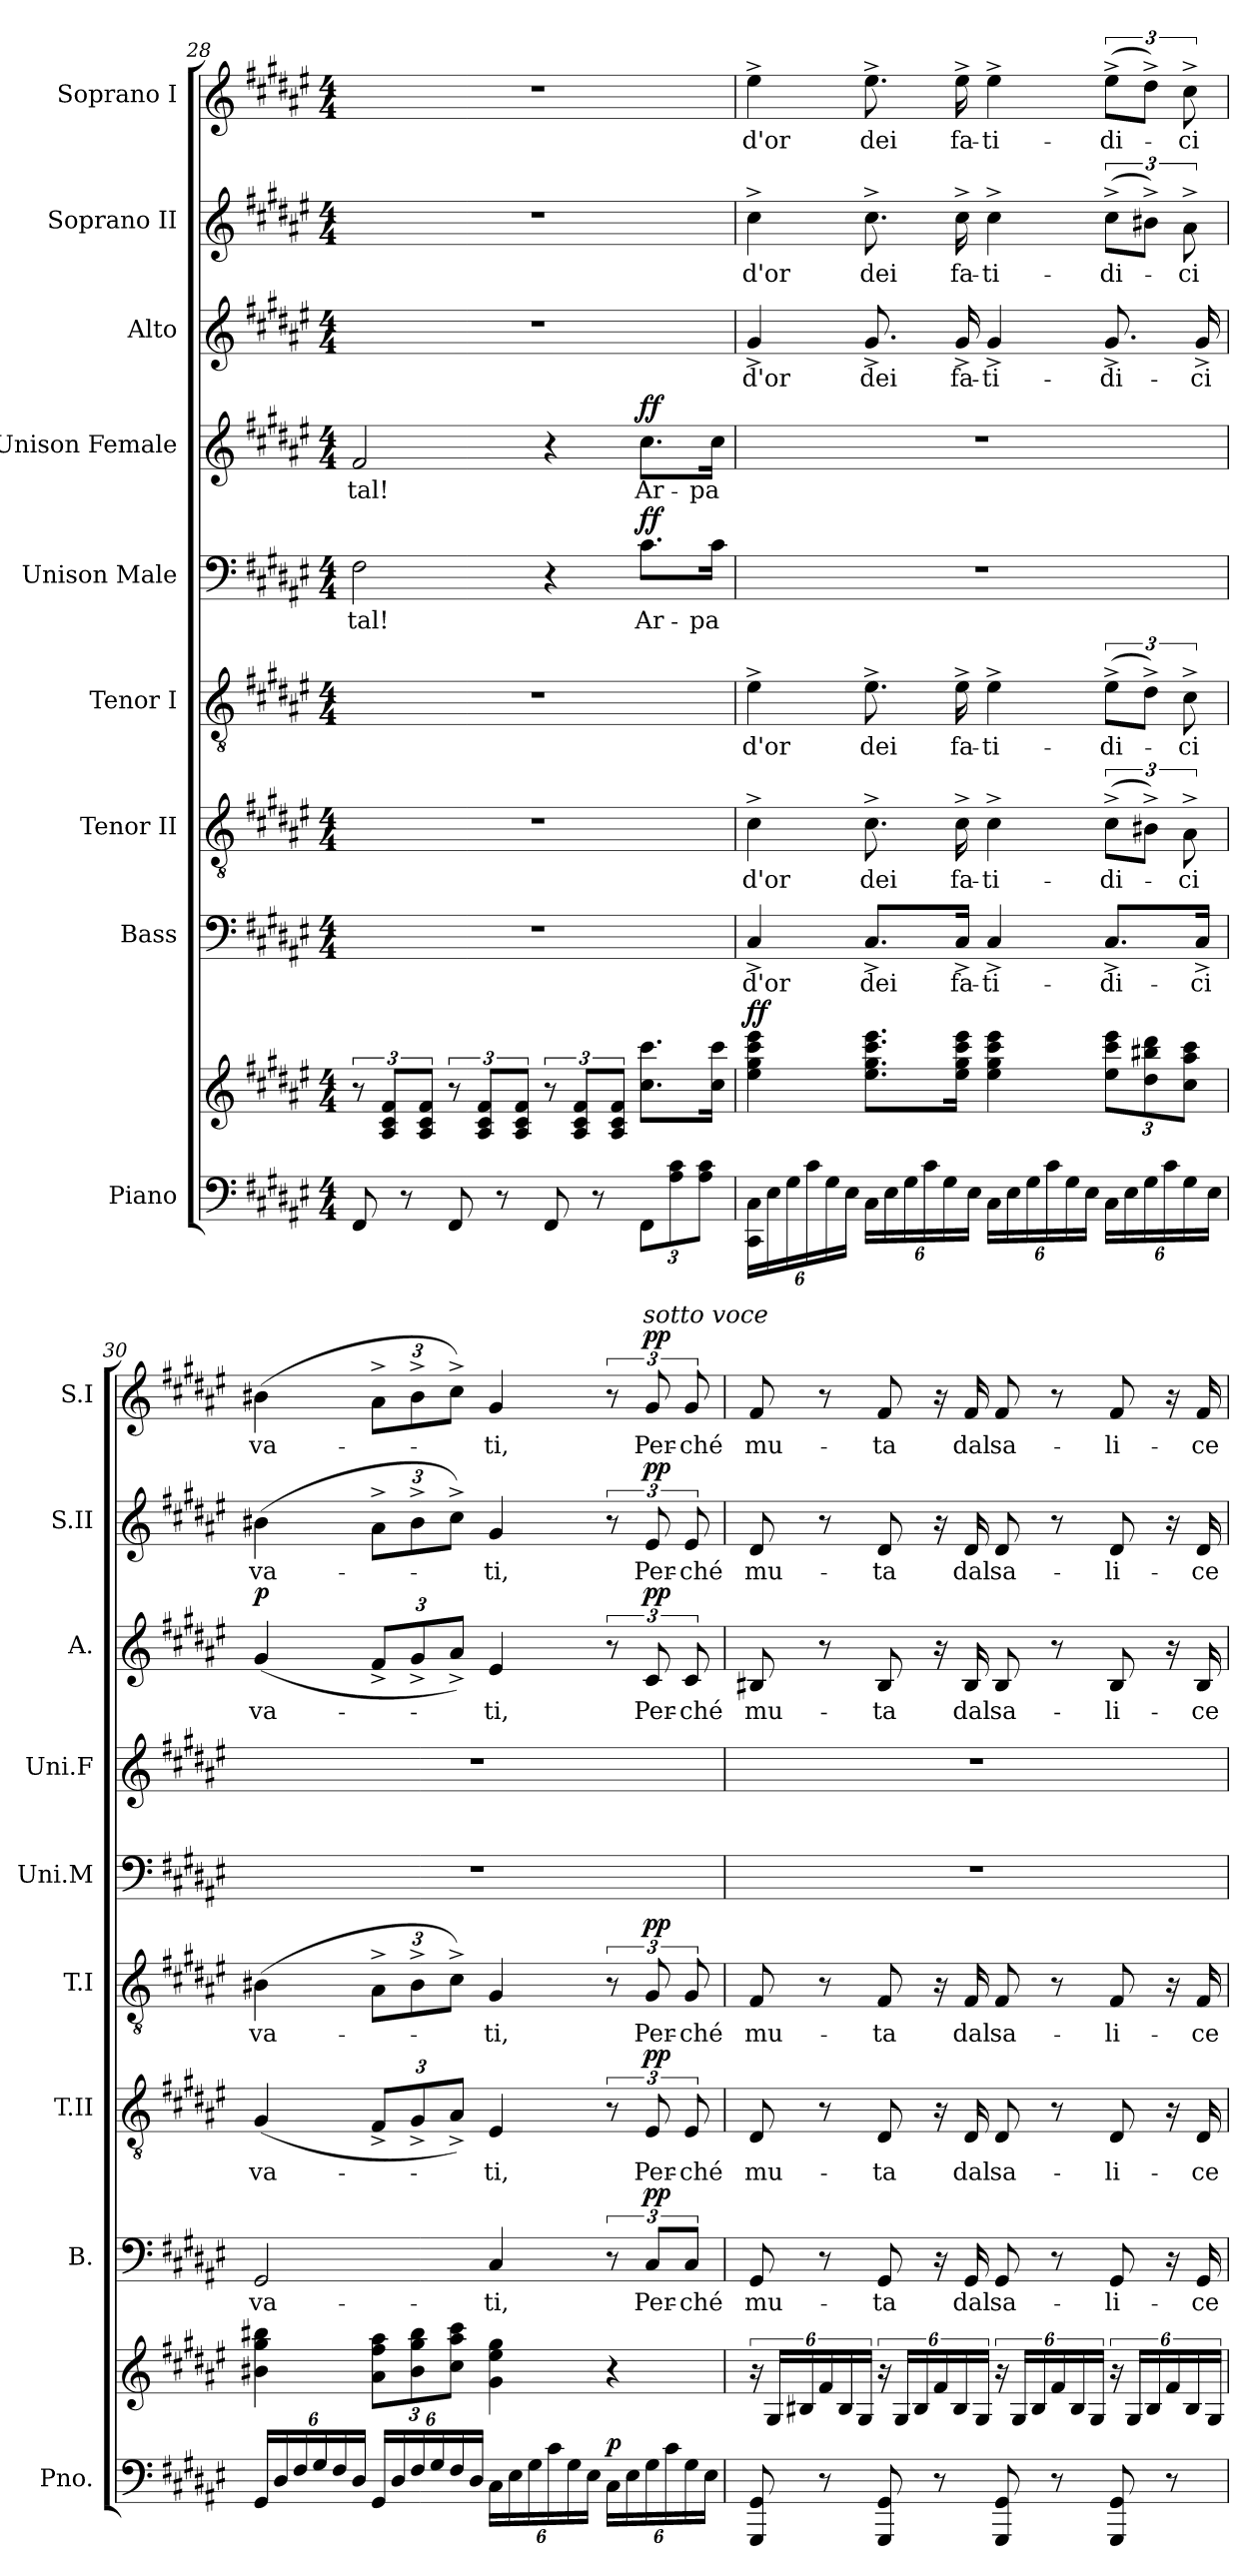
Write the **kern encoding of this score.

**kern	**kern	**dynam	**kern	**text	**dynam	**kern	**text	**dynam	**kern	**text	**dynam	**kern	**text	**dynam	**kern	**text	**dynam	**kern	**text	**dynam	**kern	**text	**dynam	**kern	**text	**dynam
*part9	*part9	*part9	*part8	*part8	*part8	*part7	*part7	*part7	*part6	*part6	*part6	*part5	*part5	*part5	*part4	*part4	*part4	*part3	*part3	*part3	*part2	*part2	*part2	*part1	*part1	*part1
*staff10	*staff9	*staff9/10	*staff8	*staff8	*staff8	*staff7	*staff7	*staff7	*staff6	*staff6	*staff6	*staff5	*staff5	*staff5	*staff4	*staff4	*staff4	*staff3	*staff3	*staff3	*staff2	*staff2	*staff2	*staff1	*staff1	*staff1
*I"Piano	*	*	*I"Bass	*	*	*I"Tenor II	*	*	*I"Tenor I	*	*	*I"Unison Male	*	*	*I"Unison Female	*	*	*I"Alto	*	*	*I"Soprano II	*	*	*I"Soprano I	*	*
*I'Pno.	*	*	*I'B.	*	*	*I'T.II	*	*	*I'T.I	*	*	*I'Uni.M	*	*	*I'Uni.F	*	*	*I'A.	*	*	*I'S.II	*	*	*I'S.I	*	*
!!LO:LB:g=z
*clefF4	*clefG2	*	*clefF4	*	*	*clefGv2	*	*	*clefGv2	*	*	*clefF4	*	*	*clefG2	*	*	*clefG2	*	*	*clefG2	*	*	*clefG2	*	*
*k[f#c#g#d#a#e#]	*k[f#c#g#d#a#e#]	*	*k[f#c#g#d#a#e#]	*	*	*k[f#c#g#d#a#e#]	*	*	*k[f#c#g#d#a#e#]	*	*	*k[f#c#g#d#a#e#]	*	*	*k[f#c#g#d#a#e#]	*	*	*k[f#c#g#d#a#e#]	*	*	*k[f#c#g#d#a#e#]	*	*	*k[f#c#g#d#a#e#]	*	*
*M4/4	*M4/4	*	*M4/4	*	*	*M4/4	*	*	*M4/4	*	*	*M4/4	*	*	*M4/4	*	*	*M4/4	*	*	*M4/4	*	*	*M4/4	*	*
=28	=28	=28	=28	=28	=28	=28	=28	=28	=28	=28	=28	=28	=28	=28	=28	=28	=28	=28	=28	=28	=28	=28	=28	=28	=28	=28
!	!	!	!	!	!	!	!	!	!	!	!	!	!LO:LY:b	!	!	!LO:LY:b	!	!	!	!	!	!	!	!	!	!
8FF#/	12r	.	1r	.	.	1r	.	.	1r	.	.	2F#\	-tal!	.	2f#/	-tal!	.	1r	.	.	1r	.	.	1r	.	.
.	12A#/ 12c#/ 12f#/L	.	.	.	.	.	.	.	.	.	.	.	.	.	.	.	.	.	.	.	.	.	.	.	.	.
8r	.	.	.	.	.	.	.	.	.	.	.	.	.	.	.	.	.	.	.	.	.	.	.	.	.	.
.	12A#/ 12c#/ 12f#/J	.	.	.	.	.	.	.	.	.	.	.	.	.	.	.	.	.	.	.	.	.	.	.	.	.
8FF#/	12r	.	.	.	.	.	.	.	.	.	.	.	.	.	.	.	.	.	.	.	.	.	.	.	.	.
.	12A#/ 12c#/ 12f#/L	.	.	.	.	.	.	.	.	.	.	.	.	.	.	.	.	.	.	.	.	.	.	.	.	.
8r	.	.	.	.	.	.	.	.	.	.	.	.	.	.	.	.	.	.	.	.	.	.	.	.	.	.
.	12A#/ 12c#/ 12f#/J	.	.	.	.	.	.	.	.	.	.	.	.	.	.	.	.	.	.	.	.	.	.	.	.	.
8FF#/	12r	.	.	.	.	.	.	.	.	.	.	4r	.	.	4r	.	.	.	.	.	.	.	.	.	.	.
.	12A#/ 12c#/ 12f#/L	.	.	.	.	.	.	.	.	.	.	.	.	.	.	.	.	.	.	.	.	.	.	.	.	.
8r	.	.	.	.	.	.	.	.	.	.	.	.	.	.	.	.	.	.	.	.	.	.	.	.	.	.
.	12A#/ 12c#/ 12f#/J	.	.	.	.	.	.	.	.	.	.	.	.	.	.	.	.	.	.	.	.	.	.	.	.	.
*Xbrackettup	*	*	*	*	*	*	*	*	*	*	*	*	*	*	*	*	*	*	*	*	*	*	*	*	*	*
!	!	!	!	!	!	!	!	!	!	!	!	!	!LO:LY:b	!LO:DY:a	!	!LO:LY:b	!LO:DY:a	!	!	!	!	!	!	!	!	!
12FF#\L	8.cc#\ 8.ccc#\L	.	.	.	.	.	.	.	.	.	.	8.c#\L	Ar-	ff	8.cc#\L	Ar-	ff	.	.	.	.	.	.	.	.	.
12A#\ 12c#\	.	.	.	.	.	.	.	.	.	.	.	.	.	.	.	.	.	.	.	.	.	.	.	.	.	.
12A#\ 12c#\J	.	.	.	.	.	.	.	.	.	.	.	.	.	.	.	.	.	.	.	.	.	.	.	.	.	.
!	!	!	!	!	!	!	!	!	!	!	!	!	!LO:LY:b	!	!	!LO:LY:b	!	!	!	!	!	!	!	!	!	!
.	16cc#\ 16ccc#\Jk	.	.	.	.	.	.	.	.	.	.	16c#\Jk	-pa	.	16cc#\Jk	-pa	.	.	.	.	.	.	.	.	.	.
=29	=29	=29	=29	=29	=29	=29	=29	=29	=29	=29	=29	=29	=29	=29	=29	=29	=29	=29	=29	=29	=29	=29	=29	=29	=29	=29
!	!	!LO:DY:a	!	!LO:LY:b	!	!	!LO:LY:b	!	!	!LO:LY:b	!	!	!	!	!	!	!	!	!LO:LY:b	!	!	!LO:LY:b	!	!	!LO:LY:b	!
24CC#\ 24C#\LL	4ee#\ 4gg#\ 4ccc#\ 4eee#\	ff	4C#^/	d'or	.	4c#^\	d'or	.	4e#^\	d'or	.	1r	.	.	1r	.	.	4g#^/	d'or	.	4cc#^\	d'or	.	4ee#^\	d'or	.
24E#\	.	.	.	.	.	.	.	.	.	.	.	.	.	.	.	.	.	.	.	.	.	.	.	.	.	.
24G#\	.	.	.	.	.	.	.	.	.	.	.	.	.	.	.	.	.	.	.	.	.	.	.	.	.	.
24c#\	.	.	.	.	.	.	.	.	.	.	.	.	.	.	.	.	.	.	.	.	.	.	.	.	.	.
24G#\	.	.	.	.	.	.	.	.	.	.	.	.	.	.	.	.	.	.	.	.	.	.	.	.	.	.
24E#\JJ	.	.	.	.	.	.	.	.	.	.	.	.	.	.	.	.	.	.	.	.	.	.	.	.	.	.
!	!	!	!	!LO:LY:b	!	!	!LO:LY:b	!	!	!LO:LY:b	!	!	!	!	!	!	!	!	!LO:LY:b	!	!	!LO:LY:b	!	!	!LO:LY:b	!
24C#\LL	8.ee#\ 8.gg#\ 8.ccc#\ 8.eee#\L	.	8.C#^/L	dei	.	8.c#^\	dei	.	8.e#^\	dei	.	.	.	.	.	.	.	8.g#^/	dei	.	8.cc#^\	dei	.	8.ee#^\	dei	.
24E#\	.	.	.	.	.	.	.	.	.	.	.	.	.	.	.	.	.	.	.	.	.	.	.	.	.	.
24G#\	.	.	.	.	.	.	.	.	.	.	.	.	.	.	.	.	.	.	.	.	.	.	.	.	.	.
24c#\	.	.	.	.	.	.	.	.	.	.	.	.	.	.	.	.	.	.	.	.	.	.	.	.	.	.
24G#\	.	.	.	.	.	.	.	.	.	.	.	.	.	.	.	.	.	.	.	.	.	.	.	.	.	.
!	!	!	!	!LO:LY:b	!	!	!LO:LY:b	!	!	!LO:LY:b	!	!	!	!	!	!	!	!	!LO:LY:b	!	!	!LO:LY:b	!	!	!LO:LY:b	!
.	16ee#\ 16gg#\ 16ccc#\ 16eee#\Jk	.	16C#^/Jk	fa-	.	16c#^\	fa-	.	16e#^\	fa-	.	.	.	.	.	.	.	16g#^/	fa-	.	16cc#^\	fa-	.	16ee#^\	fa-	.
24E#\JJ	.	.	.	.	.	.	.	.	.	.	.	.	.	.	.	.	.	.	.	.	.	.	.	.	.	.
!	!	!	!	!LO:LY:b	!	!	!LO:LY:b	!	!	!LO:LY:b	!	!	!	!	!	!	!	!	!LO:LY:b	!	!	!LO:LY:b	!	!	!LO:LY:b	!
24C#\LL	4ee#\ 4gg#\ 4ccc#\ 4eee#\	.	4C#^/	-ti-	.	4c#^\	-ti-	.	4e#^\	-ti-	.	.	.	.	.	.	.	4g#^/	-ti-	.	4cc#^\	-ti-	.	4ee#^\	-ti-	.
24E#\	.	.	.	.	.	.	.	.	.	.	.	.	.	.	.	.	.	.	.	.	.	.	.	.	.	.
24G#\	.	.	.	.	.	.	.	.	.	.	.	.	.	.	.	.	.	.	.	.	.	.	.	.	.	.
24c#\	.	.	.	.	.	.	.	.	.	.	.	.	.	.	.	.	.	.	.	.	.	.	.	.	.	.
24G#\	.	.	.	.	.	.	.	.	.	.	.	.	.	.	.	.	.	.	.	.	.	.	.	.	.	.
24E#\JJ	.	.	.	.	.	.	.	.	.	.	.	.	.	.	.	.	.	.	.	.	.	.	.	.	.	.
*	*Xbrackettup	*	*	*	*	*	*	*	*	*	*	*	*	*	*	*	*	*	*	*	*	*	*	*	*	*
!	!	!	!	!LO:LY:b	!	!	!LO:LY:b	!	!	!LO:LY:b	!	!	!	!	!	!	!	!	!LO:LY:b	!	!	!LO:LY:b	!	!	!LO:LY:b	!
24C#\LL	12ee#\ 12ccc#\ 12eee#\L	.	8.C#^/L	-di-	.	(>12c#^\L	-di-	.	(>12e#^\L	-di-	.	.	.	.	.	.	.	8.g#^/	-di-	.	(>12cc#^\L	-di-	.	(>12ee#^\L	-di-	.
24E#\	.	.	.	.	.	.	.	.	.	.	.	.	.	.	.	.	.	.	.	.	.	.	.	.	.	.
24G#\	12dd#\ 12bb#X\ 12ddd#\	.	.	.	.	12B#X^\J)	.	.	12d#^\J)	.	.	.	.	.	.	.	.	.	.	.	12b#X^\J)	.	.	12dd#^\J)	.	.
24c#\	.	.	.	.	.	.	.	.	.	.	.	.	.	.	.	.	.	.	.	.	.	.	.	.	.	.
!	!	!	!	!	!	!	!LO:LY:b	!	!	!LO:LY:b	!	!	!	!	!	!	!	!	!	!	!	!LO:LY:b	!	!	!LO:LY:b	!
24G#\	12cc#\ 12aa#\ 12ccc#\J	.	.	.	.	12A#^\	-ci	.	12c#^\	-ci	.	.	.	.	.	.	.	.	.	.	12a#^\	-ci	.	12cc#^\	-ci	.
!	!	!	!	!LO:LY:b	!	!	!	!	!	!	!	!	!	!	!	!	!	!	!LO:LY:b	!	!	!	!	!	!	!
.	.	.	16C#^/Jk	-ci	.	.	.	.	.	.	.	.	.	.	.	.	.	16g#^/	-ci	.	.	.	.	.	.	.
24E#\JJ	.	.	.	.	.	.	.	.	.	.	.	.	.	.	.	.	.	.	.	.	.	.	.	.	.	.
!!LO:PB:g=z
=30	=30	=30	=30	=30	=30	=30	=30	=30	=30	=30	=30	=30	=30	=30	=30	=30	=30	=30	=30	=30	=30	=30	=30	=30	=30	=30
!	!	!	!	!LO:LY:b	!	!	!LO:LY:b	!	!	!LO:LY:b	!	!	!	!	!	!	!	!	!LO:LY:b	!LO:DY:a	!	!LO:LY:b	!	!	!LO:LY:b	!
24GG#/LL	4b#X\ 4gg#\ 4bb#X\	.	2GG#/	va-	.	(<4G#/	va-	.	(>4B#X\	va-	.	1r	.	.	1r	.	.	(<4g#/	va-	p	(>4b#X\	va-	.	(>4b#X\	va-	.
24D#/	.	.	.	.	.	.	.	.	.	.	.	.	.	.	.	.	.	.	.	.	.	.	.	.	.	.
24F#/	.	.	.	.	.	.	.	.	.	.	.	.	.	.	.	.	.	.	.	.	.	.	.	.	.	.
24G#/	.	.	.	.	.	.	.	.	.	.	.	.	.	.	.	.	.	.	.	.	.	.	.	.	.	.
24F#/	.	.	.	.	.	.	.	.	.	.	.	.	.	.	.	.	.	.	.	.	.	.	.	.	.	.
24D#/JJ	.	.	.	.	.	.	.	.	.	.	.	.	.	.	.	.	.	.	.	.	.	.	.	.	.	.
*	*	*	*	*	*	*Xbrackettup	*	*	*Xbrackettup	*	*	*	*	*	*	*	*	*Xbrackettup	*	*	*Xbrackettup	*	*	*Xbrackettup	*	*
24GG#/LL	12a#\ 12ff#\ 12aa#\L	.	.	.	.	12F#^/L	.	.	12A#^\L	.	.	.	.	.	.	.	.	12f#^/L	.	.	12a#^\L	.	.	12a#^\L	.	.
24D#/	.	.	.	.	.	.	.	.	.	.	.	.	.	.	.	.	.	.	.	.	.	.	.	.	.	.
24F#/	12b#\ 12gg#\ 12bb#\	.	.	.	.	12G#^/	.	.	12B#^\	.	.	.	.	.	.	.	.	12g#^/	.	.	12b#^\	.	.	12b#^\	.	.
24G#/	.	.	.	.	.	.	.	.	.	.	.	.	.	.	.	.	.	.	.	.	.	.	.	.	.	.
24F#/	12cc#\ 12aa#\ 12ccc#\J	.	.	.	.	12A#^/J)	.	.	12c#^\J)	.	.	.	.	.	.	.	.	12a#^/J)	.	.	12cc#^\J)	.	.	12cc#^\J)	.	.
24D#/JJ	.	.	.	.	.	.	.	.	.	.	.	.	.	.	.	.	.	.	.	.	.	.	.	.	.	.
!	!	!	!	!LO:LY:b	!	!	!LO:LY:b	!	!	!LO:LY:b	!	!	!	!	!	!	!	!	!LO:LY:b	!	!	!LO:LY:b	!	!	!LO:LY:b	!
24C#\LL	4g#\ 4ee#\ 4gg#\	.	4C#/	-ti,	.	4E#/	-ti,	.	4G#/	-ti,	.	.	.	.	.	.	.	4e#/	-ti,	.	4g#/	-ti,	.	4g#/	-ti,	.
24E#\	.	.	.	.	.	.	.	.	.	.	.	.	.	.	.	.	.	.	.	.	.	.	.	.	.	.
24G#\	.	.	.	.	.	.	.	.	.	.	.	.	.	.	.	.	.	.	.	.	.	.	.	.	.	.
24c#\	.	.	.	.	.	.	.	.	.	.	.	.	.	.	.	.	.	.	.	.	.	.	.	.	.	.
24G#\	.	.	.	.	.	.	.	.	.	.	.	.	.	.	.	.	.	.	.	.	.	.	.	.	.	.
24E#\JJ	.	.	.	.	.	.	.	.	.	.	.	.	.	.	.	.	.	.	.	.	.	.	.	.	.	.
*	*	*	*	*	*	*brackettup	*	*	*brackettup	*	*	*	*	*	*	*	*	*brackettup	*	*	*brackettup	*	*	*brackettup	*	*
!	!	!LO:DY:a=2	!	!	!	!	!	!	!	!	!	!	!	!	!	!	!	!	!	!	!	!	!	!	!	!
24C#\LL	4r	p	12r	.	.	12r	.	.	12r	.	.	.	.	.	.	.	.	12r	.	.	12r	.	.	12r	.	.
24E#\	.	.	.	.	.	.	.	.	.	.	.	.	.	.	.	.	.	.	.	.	.	.	.	.	.	.
!	!	!	!	!	!	!	!	!	!	!	!	!	!	!	!	!	!	!	!	!	!	!	!	!LO:TX:a:i:t=sotto voce	!	!
!	!	!	!	!LO:LY:b	!LO:DY:a	!	!LO:LY:b	!LO:DY:a	!	!LO:LY:b	!LO:DY:a	!	!	!	!	!	!	!	!LO:LY:b	!LO:DY:a	!	!LO:LY:b	!LO:DY:a	!	!LO:LY:b	!LO:DY:a
24G#\	.	.	12C#/L	Per-	pp	12E#/	Per-	pp	12G#/	Per-	pp	.	.	.	.	.	.	12c#/	Per-	pp	12e#/	Per-	pp	12g#/	Per-	pp
24c#\	.	.	.	.	.	.	.	.	.	.	.	.	.	.	.	.	.	.	.	.	.	.	.	.	.	.
!	!	!	!	!LO:LY:b	!	!	!LO:LY:b	!	!	!LO:LY:b	!	!	!	!	!	!	!	!	!LO:LY:b	!	!	!LO:LY:b	!	!	!LO:LY:b	!
24G#\	.	.	12C#/J	-ché	.	12E#/	-ché	.	12G#/	-ché	.	.	.	.	.	.	.	12c#/	-ché	.	12e#/	-ché	.	12g#/	-ché	.
24E#\JJ	.	.	.	.	.	.	.	.	.	.	.	.	.	.	.	.	.	.	.	.	.	.	.	.	.	.
=31	=31	=31	=31	=31	=31	=31	=31	=31	=31	=31	=31	=31	=31	=31	=31	=31	=31	=31	=31	=31	=31	=31	=31	=31	=31	=31
*	*brackettup	*	*	*	*	*	*	*	*	*	*	*	*	*	*	*	*	*	*	*	*	*	*	*	*	*
!	!	!	!	!LO:LY:b	!	!	!LO:LY:b	!	!	!LO:LY:b	!	!	!	!	!	!	!	!	!LO:LY:b	!	!	!LO:LY:b	!	!	!LO:LY:b	!
8GGG#/ 8GG#/	24r	.	8GG#/	mu-	.	8D#/	mu-	.	8F#/	mu-	.	1r	.	.	1r	.	.	8B#X/	mu-	.	8d#/	mu-	.	8f#/	mu-	.
.	24G#/LL	.	.	.	.	.	.	.	.	.	.	.	.	.	.	.	.	.	.	.	.	.	.	.	.	.
.	24B#X/	.	.	.	.	.	.	.	.	.	.	.	.	.	.	.	.	.	.	.	.	.	.	.	.	.
8r	24f#/	.	8r	.	.	8r	.	.	8r	.	.	.	.	.	.	.	.	8r	.	.	8r	.	.	8r	.	.
.	24B#/	.	.	.	.	.	.	.	.	.	.	.	.	.	.	.	.	.	.	.	.	.	.	.	.	.
.	24G#/JJ	.	.	.	.	.	.	.	.	.	.	.	.	.	.	.	.	.	.	.	.	.	.	.	.	.
!	!	!	!	!LO:LY:b	!	!	!LO:LY:b	!	!	!LO:LY:b	!	!	!	!	!	!	!	!	!LO:LY:b	!	!	!LO:LY:b	!	!	!LO:LY:b	!
8GGG#/ 8GG#/	24r	.	8GG#/	-ta	.	8D#/	-ta	.	8F#/	-ta	.	.	.	.	.	.	.	8B#/	-ta	.	8d#/	-ta	.	8f#/	-ta	.
.	24G#/LL	.	.	.	.	.	.	.	.	.	.	.	.	.	.	.	.	.	.	.	.	.	.	.	.	.
.	24B#/	.	.	.	.	.	.	.	.	.	.	.	.	.	.	.	.	.	.	.	.	.	.	.	.	.
8r	24f#/	.	16r	.	.	16r	.	.	16r	.	.	.	.	.	.	.	.	16r	.	.	16r	.	.	16r	.	.
.	24B#/	.	.	.	.	.	.	.	.	.	.	.	.	.	.	.	.	.	.	.	.	.	.	.	.	.
!	!	!	!	!LO:LY:b	!	!	!LO:LY:b	!	!	!LO:LY:b	!	!	!	!	!	!	!	!	!LO:LY:b	!	!	!LO:LY:b	!	!	!LO:LY:b	!
.	.	.	16GG#/	dal	.	16D#/	dal	.	16F#/	dal	.	.	.	.	.	.	.	16B#/	dal	.	16d#/	dal	.	16f#/	dal	.
.	24G#/JJ	.	.	.	.	.	.	.	.	.	.	.	.	.	.	.	.	.	.	.	.	.	.	.	.	.
!	!	!	!	!LO:LY:b	!	!	!LO:LY:b	!	!	!LO:LY:b	!	!	!	!	!	!	!	!	!LO:LY:b	!	!	!LO:LY:b	!	!	!LO:LY:b	!
8GGG#/ 8GG#/	24r	.	8GG#/	sa-	.	8D#/	sa-	.	8F#/	sa-	.	.	.	.	.	.	.	8B#/	sa-	.	8d#/	sa-	.	8f#/	sa-	.
.	24G#/LL	.	.	.	.	.	.	.	.	.	.	.	.	.	.	.	.	.	.	.	.	.	.	.	.	.
.	24B#/	.	.	.	.	.	.	.	.	.	.	.	.	.	.	.	.	.	.	.	.	.	.	.	.	.
8r	24f#/	.	8r	.	.	8r	.	.	8r	.	.	.	.	.	.	.	.	8r	.	.	8r	.	.	8r	.	.
.	24B#/	.	.	.	.	.	.	.	.	.	.	.	.	.	.	.	.	.	.	.	.	.	.	.	.	.
.	24G#/JJ	.	.	.	.	.	.	.	.	.	.	.	.	.	.	.	.	.	.	.	.	.	.	.	.	.
!	!	!	!	!LO:LY:b	!	!	!LO:LY:b	!	!	!LO:LY:b	!	!	!	!	!	!	!	!	!LO:LY:b	!	!	!LO:LY:b	!	!	!LO:LY:b	!
8GGG#/ 8GG#/	24r	.	8GG#/	-li-	.	8D#/	-li-	.	8F#/	-li-	.	.	.	.	.	.	.	8B#/	-li-	.	8d#/	-li-	.	8f#/	-li-	.
.	24G#/LL	.	.	.	.	.	.	.	.	.	.	.	.	.	.	.	.	.	.	.	.	.	.	.	.	.
.	24B#/	.	.	.	.	.	.	.	.	.	.	.	.	.	.	.	.	.	.	.	.	.	.	.	.	.
8r	24f#/	.	16r	.	.	16r	.	.	16r	.	.	.	.	.	.	.	.	16r	.	.	16r	.	.	16r	.	.
.	24B#/	.	.	.	.	.	.	.	.	.	.	.	.	.	.	.	.	.	.	.	.	.	.	.	.	.
!	!	!	!	!LO:LY:b	!	!	!LO:LY:b	!	!	!LO:LY:b	!	!	!	!	!	!	!	!	!LO:LY:b	!	!	!LO:LY:b	!	!	!LO:LY:b	!
.	.	.	16GG#/	-ce	.	16D#/	-ce	.	16F#/	-ce	.	.	.	.	.	.	.	16B#/	-ce	.	16d#/	-ce	.	16f#/	-ce	.
.	24G#/JJ	.	.	.	.	.	.	.	.	.	.	.	.	.	.	.	.	.	.	.	.	.	.	.	.	.
=	=	=	=	=	=	=	=	=	=	=	=	=	=	=	=	=	=	=	=	=	=	=	=	=	=	=
*-	*-	*-	*-	*-	*-	*-	*-	*-	*-	*-	*-	*-	*-	*-	*-	*-	*-	*-	*-	*-	*-	*-	*-	*-	*-	*-
